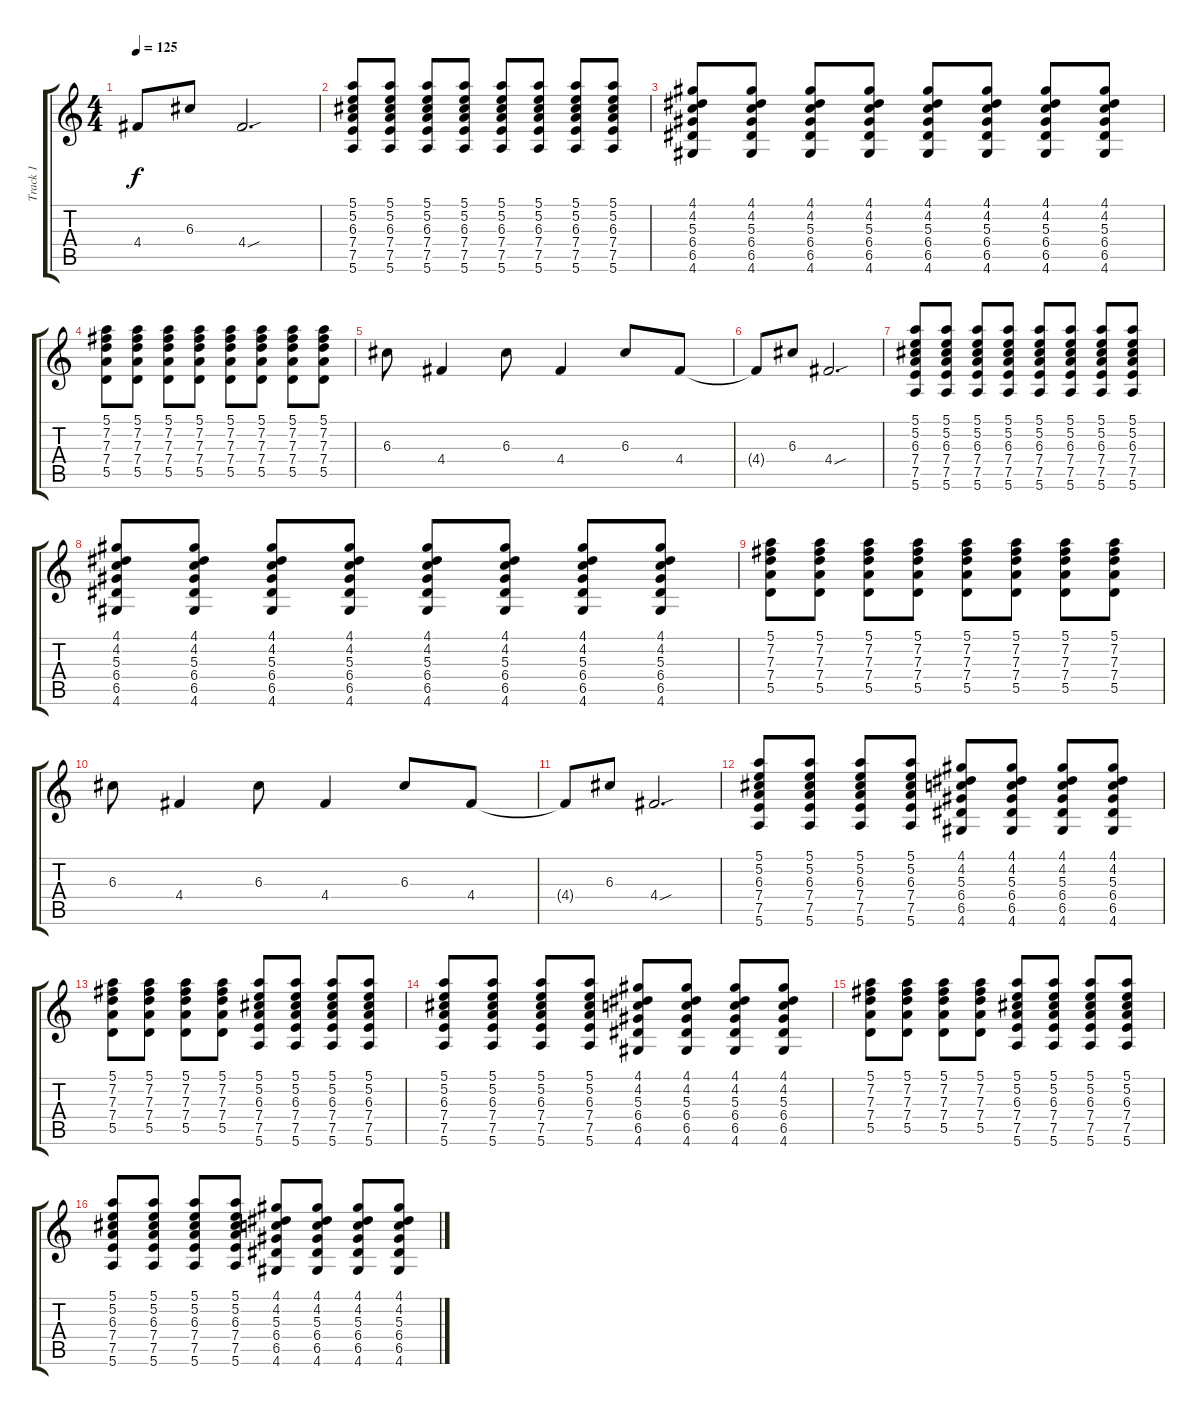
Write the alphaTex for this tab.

\track ("Track 1" "Track 1") {instrument overdrivenguitar}
\staff {score tabs}
\tuning (E4 B3 G3 D3 A2 E2) {hide}
\ts (4 4)
\tempo 125
\clef g2
\ks c
4.4{t}.8{dy f} 6.3.8 4.4{sou}.2{d} |
(5.1 5.2 6.3 7.4 7.5 5.6).8 (5.1 5.2 6.3 7.4 7.5 5.6).8 (5.1 5.2 6.3 7.4 7.5 5.6).8 (5.1 5.2 6.3 7.4 7.5 5.6).8 (5.1 5.2 6.3 7.4 7.5 5.6).8 (5.1 5.2 6.3 7.4 7.5 5.6).8 (5.1 5.2 6.3 7.4 7.5 5.6).8 (5.1 5.2 6.3 7.4 7.5 5.6).8 |
(4.1 4.2 5.3 6.4 6.5 4.6).8 (4.1 4.2 5.3 6.4 6.5 4.6).8 (4.1 4.2 5.3 6.4 6.5 4.6).8 (4.1 4.2 5.3 6.4 6.5 4.6).8 (4.1 4.2 5.3 6.4 6.5 4.6).8 (4.1 4.2 5.3 6.4 6.5 4.6).8 (4.1 4.2 5.3 6.4 6.5 4.6).8 (4.1 4.2 5.3 6.4 6.5 4.6).8 |
(5.1 7.2 7.3 7.4 5.5).8 (5.1 7.2 7.3 7.4 5.5).8 (5.1 7.2 7.3 7.4 5.5).8 (5.1 7.2 7.3 7.4 5.5).8 (5.1 7.2 7.3 7.4 5.5).8 (5.1 7.2 7.3 7.4 5.5).8 (5.1 7.2 7.3 7.4 5.5).8 (5.1 7.2 7.3 7.4 5.5).8 |
6.3.8 4.4.4 6.3.8 4.4.4 6.3.8 4.4.8 |
4.4{t}.8 6.3.8 4.4{sou}.2{d} |
(5.1 5.2 6.3 7.4 7.5 5.6).8 (5.1 5.2 6.3 7.4 7.5 5.6).8 (5.1 5.2 6.3 7.4 7.5 5.6).8 (5.1 5.2 6.3 7.4 7.5 5.6).8 (5.1 5.2 6.3 7.4 7.5 5.6).8 (5.1 5.2 6.3 7.4 7.5 5.6).8 (5.1 5.2 6.3 7.4 7.5 5.6).8 (5.1 5.2 6.3 7.4 7.5 5.6).8 |
(4.1 4.2 5.3 6.4 6.5 4.6).8 (4.1 4.2 5.3 6.4 6.5 4.6).8 (4.1 4.2 5.3 6.4 6.5 4.6).8 (4.1 4.2 5.3 6.4 6.5 4.6).8 (4.1 4.2 5.3 6.4 6.5 4.6).8 (4.1 4.2 5.3 6.4 6.5 4.6).8 (4.1 4.2 5.3 6.4 6.5 4.6).8 (4.1 4.2 5.3 6.4 6.5 4.6).8 |
(5.1 7.2 7.3 7.4 5.5).8 (5.1 7.2 7.3 7.4 5.5).8 (5.1 7.2 7.3 7.4 5.5).8 (5.1 7.2 7.3 7.4 5.5).8 (5.1 7.2 7.3 7.4 5.5).8 (5.1 7.2 7.3 7.4 5.5).8 (5.1 7.2 7.3 7.4 5.5).8 (5.1 7.2 7.3 7.4 5.5).8 |
6.3.8 4.4.4 6.3.8 4.4.4 6.3.8 4.4.8 |
4.4{t}.8 6.3.8 4.4{sou}.2{d} |
(5.1 5.2 6.3 7.4 7.5 5.6).8 (5.1 5.2 6.3 7.4 7.5 5.6).8 (5.1 5.2 6.3 7.4 7.5 5.6).8 (5.1 5.2 6.3 7.4 7.5 5.6).8 (4.1 4.2 5.3 6.4 6.5 4.6).8 (4.1 4.2 5.3 6.4 6.5 4.6).8 (4.1 4.2 5.3 6.4 6.5 4.6).8 (4.1 4.2 5.3 6.4 6.5 4.6).8 |
(5.1 7.2 7.3 7.4 5.5).8 (5.1 7.2 7.3 7.4 5.5).8 (5.1 7.2 7.3 7.4 5.5).8 (5.1 7.2 7.3 7.4 5.5).8 (5.1 5.2 6.3 7.4 7.5 5.6).8 (5.1 5.2 6.3 7.4 7.5 5.6).8 (5.1 5.2 6.3 7.4 7.5 5.6).8 (5.1 5.2 6.3 7.4 7.5 5.6).8 |
(5.1 5.2 6.3 7.4 7.5 5.6).8 (5.1 5.2 6.3 7.4 7.5 5.6).8 (5.1 5.2 6.3 7.4 7.5 5.6).8 (5.1 5.2 6.3 7.4 7.5 5.6).8 (4.1 4.2 5.3 6.4 6.5 4.6).8 (4.1 4.2 5.3 6.4 6.5 4.6).8 (4.1 4.2 5.3 6.4 6.5 4.6).8 (4.1 4.2 5.3 6.4 6.5 4.6).8 |
(5.1 7.2 7.3 7.4 5.5).8 (5.1 7.2 7.3 7.4 5.5).8 (5.1 7.2 7.3 7.4 5.5).8 (5.1 7.2 7.3 7.4 5.5).8 (5.1 5.2 6.3 7.4 7.5 5.6).8 (5.1 5.2 6.3 7.4 7.5 5.6).8 (5.1 5.2 6.3 7.4 7.5 5.6).8 (5.1 5.2 6.3 7.4 7.5 5.6).8 |
(5.1 5.2 6.3 7.4 7.5 5.6).8 (5.1 5.2 6.3 7.4 7.5 5.6).8 (5.1 5.2 6.3 7.4 7.5 5.6).8 (5.1 5.2 6.3 7.4 7.5 5.6).8 (4.1 4.2 5.3 6.4 6.5 4.6).8 (4.1 4.2 5.3 6.4 6.5 4.6).8 (4.1 4.2 5.3 6.4 6.5 4.6).8 (4.1 4.2 5.3 6.4 6.5 4.6).8
